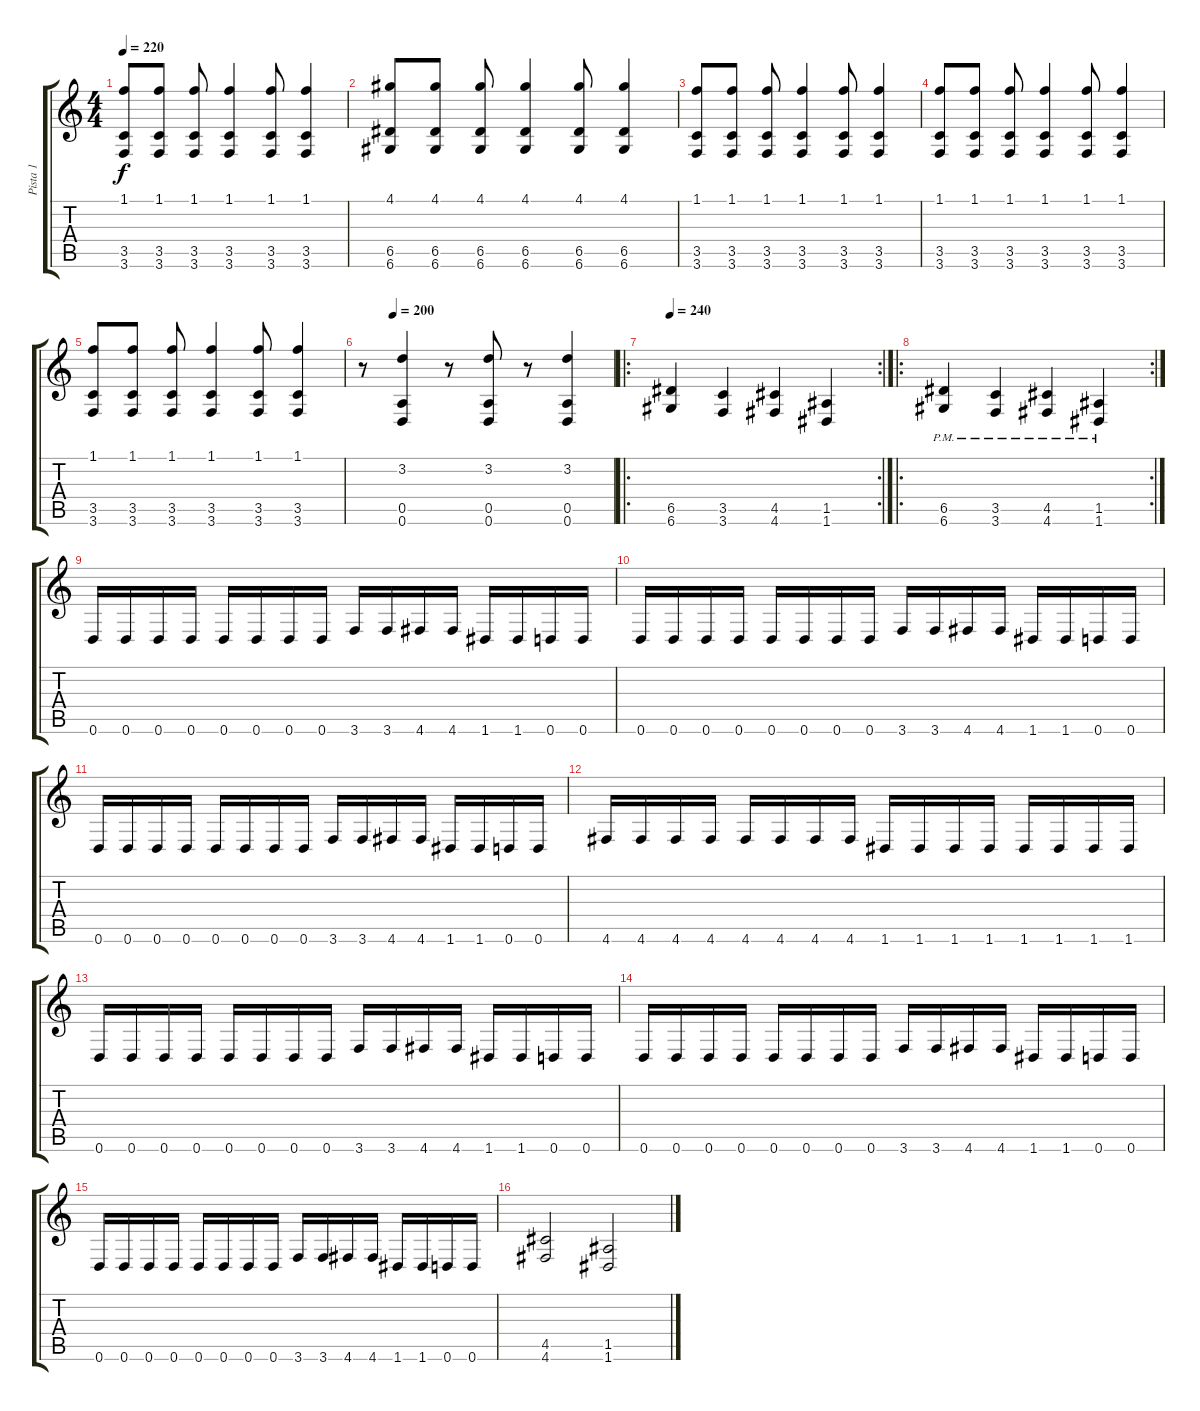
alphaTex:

\track ("Pista 1" "Pista 1") {instrument distortionguitar}
\staff {score tabs}
\tuning (E4 B3 G3 D3 A2 D2) {hide}
\ts (4 4)
\tempo 220
\clef g2
\ks c
(1.1 3.5 3.6).8{dy f} (1.1 3.5 3.6).8 (1.1 3.5 3.6).8 (1.1 3.5 3.6).4 (1.1 3.5 3.6).8 (1.1 3.5 3.6).4 |
(4.1 6.5 6.6).8 (4.1 6.5 6.6).8 (4.1 6.5 6.6).8 (4.1 6.5 6.6).4 (4.1 6.5 6.6).8 (4.1 6.5 6.6).4 |
(1.1 3.5 3.6).8 (1.1 3.5 3.6).8 (1.1 3.5 3.6).8 (1.1 3.5 3.6).4 (1.1 3.5 3.6).8 (1.1 3.5 3.6).4 |
(1.1 3.5 3.6).8 (1.1 3.5 3.6).8 (1.1 3.5 3.6).8 (1.1 3.5 3.6).4 (1.1 3.5 3.6).8 (1.1 3.5 3.6).4 |
(1.1 3.5 3.6).8 (1.1 3.5 3.6).8 (1.1 3.5 3.6).8 (1.1 3.5 3.6).4 (1.1 3.5 3.6).8 (1.1 3.5 3.6).4 |
\tempo (200 0.125)
r.8 (3.2 0.5 0.6).4 r.8 (3.2 0.5 0.6).8 r.8 (3.2 0.5 0.6).4 |
\ro
\rc 2
\tempo 240
(6.5 6.6).4 (3.5 3.6).4 (4.5 4.6).4 (1.5 1.6).4 |
\ro
\rc 2
(6.5{pm} 6.6{pm}).4 (3.5{pm} 3.6{pm}).4 (4.5{pm} 4.6{pm}).4 (1.5{pm} 1.6{pm}).4 |
0.6.16 0.6.16 0.6.16 0.6.16 0.6.16 0.6.16 0.6.16 0.6.16 3.6.16 3.6.16 4.6.16 4.6.16 1.6.16 1.6.16 0.6.16 0.6.16 |
0.6.16 0.6.16 0.6.16 0.6.16 0.6.16 0.6.16 0.6.16 0.6.16 3.6.16 3.6.16 4.6.16 4.6.16 1.6.16 1.6.16 0.6.16 0.6.16 |
0.6.16 0.6.16 0.6.16 0.6.16 0.6.16 0.6.16 0.6.16 0.6.16 3.6.16 3.6.16 4.6.16 4.6.16 1.6.16 1.6.16 0.6.16 0.6.16 |
4.6.16 4.6.16 4.6.16 4.6.16 4.6.16 4.6.16 4.6.16 4.6.16 1.6.16 1.6.16 1.6.16 1.6.16 1.6.16 1.6.16 1.6.16 1.6.16 |
0.6.16 0.6.16 0.6.16 0.6.16 0.6.16 0.6.16 0.6.16 0.6.16 3.6.16 3.6.16 4.6.16 4.6.16 1.6.16 1.6.16 0.6.16 0.6.16 |
0.6.16 0.6.16 0.6.16 0.6.16 0.6.16 0.6.16 0.6.16 0.6.16 3.6.16 3.6.16 4.6.16 4.6.16 1.6.16 1.6.16 0.6.16 0.6.16 |
0.6.16 0.6.16 0.6.16 0.6.16 0.6.16 0.6.16 0.6.16 0.6.16 3.6.16 3.6.16 4.6.16 4.6.16 1.6.16 1.6.16 0.6.16 0.6.16 |
(4.5 4.6).2 (1.5 1.6).2
